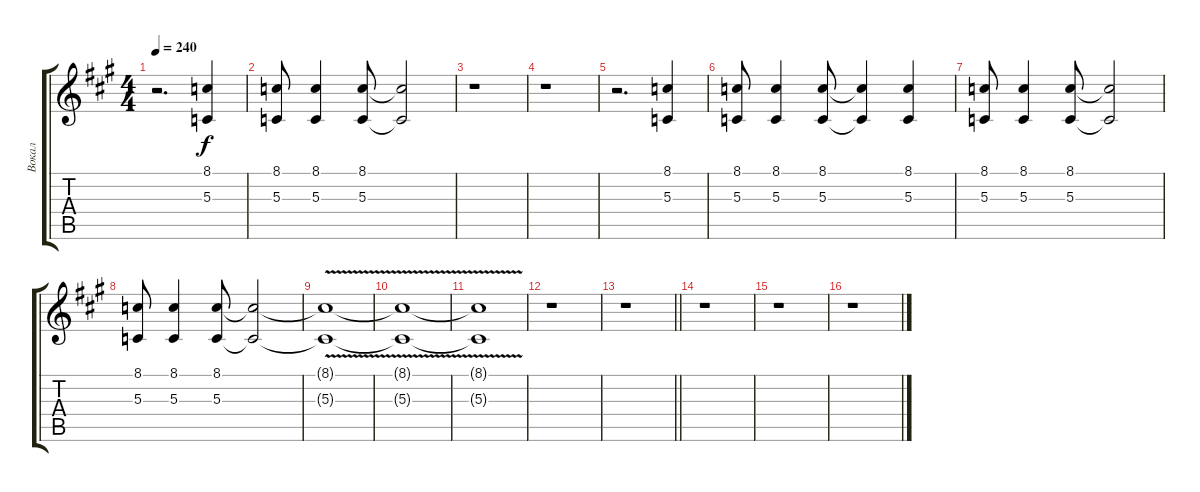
\track ("Вокал" "Вокал") {instrument sopranosax}
\staff {score tabs}
\tuning (E4 B3 G3 D3 A2 E2) {hide}
\ts (4 4)
\tempo 240
\clef g2
\ks a
r.2{d dy f} (8.1 5.3).4 |
(8.1 5.3).8 (8.1 5.3).4 (8.1 5.3).8 (8.1{t} 5.3{t}).2 |
r.1 |
r.1 |
r.2{d} (8.1 5.3).4 |
(8.1 5.3).8 (8.1 5.3).4 (8.1 5.3).8 (8.1{t} 5.3{t}).4 (8.1 5.3).4 |
(8.1 5.3).8 (8.1 5.3).4 (8.1 5.3).8 (8.1{t} 5.3{t}).2 |
(8.1 5.3).8 (8.1 5.3).4 (8.1 5.3).8 (8.1{t} 5.3{t}).2 |
(8.1{v t} 5.3{v t}).1 |
(8.1{v t} 5.3{v t}).1 |
(8.1{t} 5.3{t}).1 |
r.1 |
\barLineRight lightlight
r.1 |
r.1 |
r.1 |
r.1
